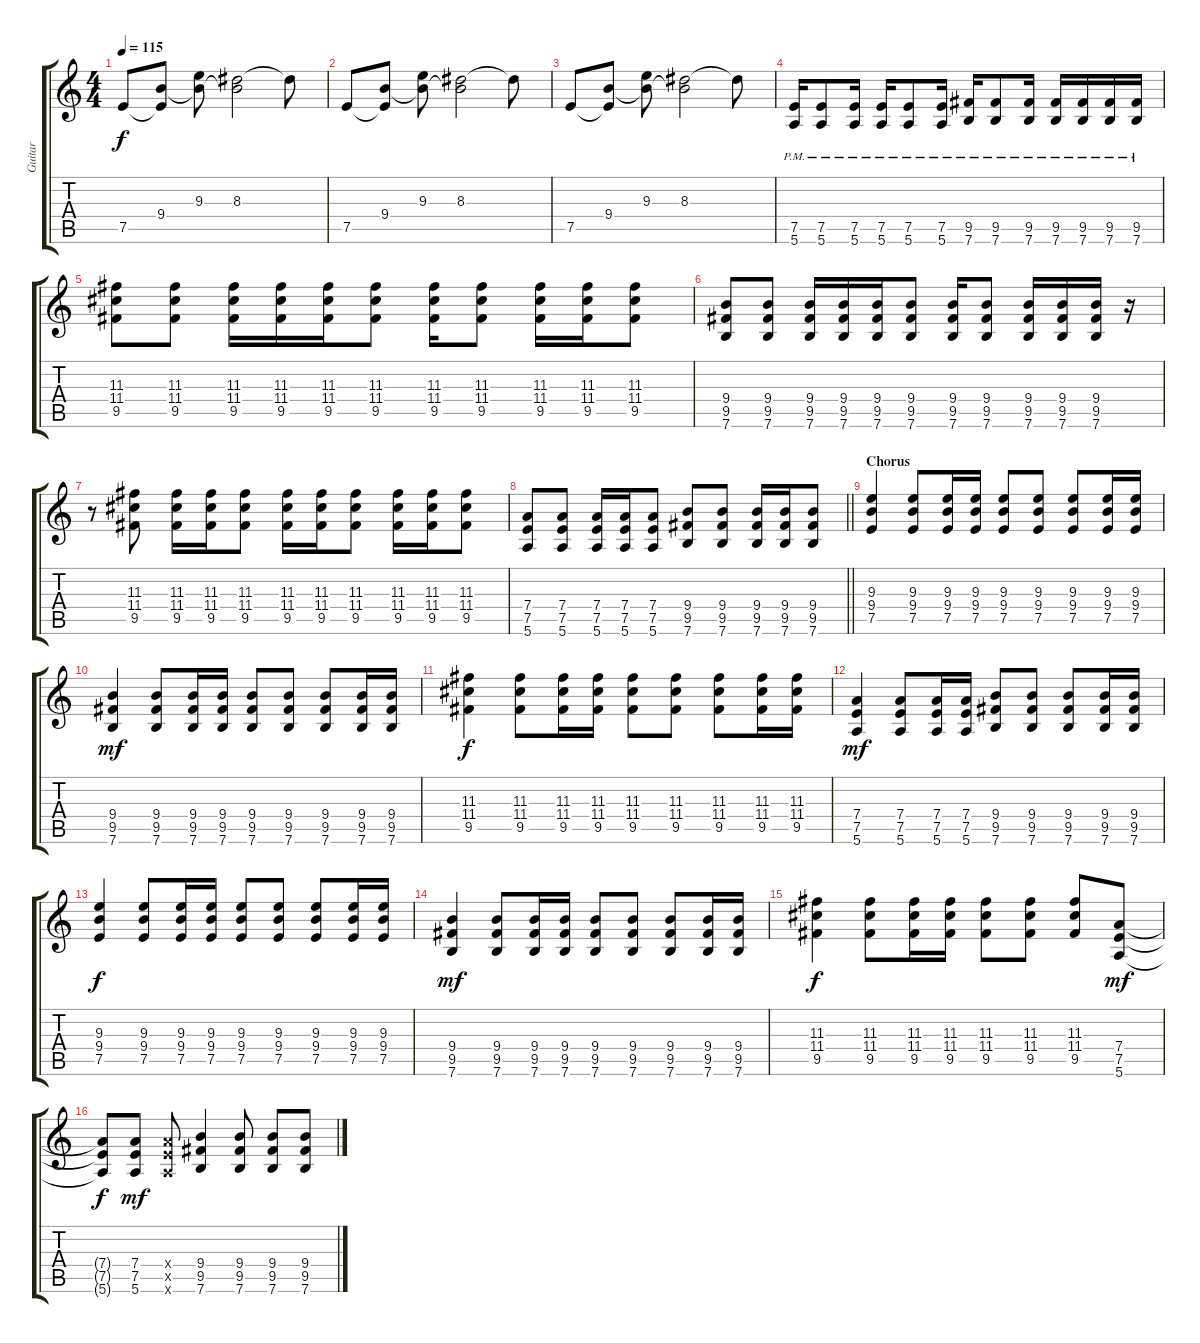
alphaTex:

\track ("Guitar" "Guitar") {instrument overdrivenguitar}
\staff {score tabs}
\tuning (E4 B3 G3 D3 A2 E2) {hide}
\ts (4 4)
\tempo 115
\clef g2
\ks c
7.5.8{dy f} (9.4 7.5{t}).8 (9.3 9.4{t}).8 (8.3 9.4{t}).2 8.3{t}.8 |
7.5.8 (9.4 7.5{t}).8 (9.3 9.4{t}).8 (8.3 9.4{t}).2 8.3{t}.8 |
7.5.8 (9.4 7.5{t}).8 (9.3 9.4{t}).8 (8.3 9.4{t}).2 8.3{t}.8 |
(7.5{pm} 5.6{pm}).16 (7.5{pm} 5.6{pm}).8 (7.5{pm} 5.6{pm}).16 (7.5{pm} 5.6{pm}).16 (7.5{pm} 5.6{pm}).8 (7.5{pm} 5.6{pm}).16 (9.5{pm} 7.6{pm}).16 (9.5{pm} 7.6{pm}).8 (9.5{pm} 7.6{pm}).16 (9.5{pm} 7.6{pm}).16 (9.5{pm} 7.6{pm}).16 (9.5{pm} 7.6{pm}).16 (9.5{pm} 7.6{pm}).16 |
(11.3 11.4 9.5).8 (11.3 11.4 9.5).8 (11.3 11.4 9.5).16 (11.3 11.4 9.5).16 (11.3 11.4 9.5).16 (11.3 11.4 9.5).8 (11.3 11.4 9.5).16 (11.3 11.4 9.5).8 (11.3 11.4 9.5).16 (11.3 11.4 9.5).16 (11.3 11.4 9.5).8 |
(9.4 9.5 7.6).8 (9.4 9.5 7.6).8 (9.4 9.5 7.6).16 (9.4 9.5 7.6).16 (9.4 9.5 7.6).16 (9.4 9.5 7.6).8 (9.4 9.5 7.6).16 (9.4 9.5 7.6).8 (9.4 9.5 7.6).16 (9.4 9.5 7.6).16 (9.4 9.5 7.6).16 r.16 |
r.8 (11.3 11.4 9.5).8 (11.3 11.4 9.5).16 (11.3 11.4 9.5).16 (11.3 11.4 9.5).8 (11.3 11.4 9.5).16 (11.3 11.4 9.5).16 (11.3 11.4 9.5).8 (11.3 11.4 9.5).16 (11.3 11.4 9.5).16 (11.3 11.4 9.5).8 |
\barLineRight lightlight
(7.4 7.5 5.6).8 (7.4 7.5 5.6).8 (7.4 7.5 5.6).16 (7.4 7.5 5.6).16 (7.4 7.5 5.6).8 (9.4 9.5 7.6).8 (9.4 9.5 7.6).8 (9.4 9.5 7.6).16 (9.4 9.5 7.6).16 (9.4 9.5 7.6).8 |
\section ("" "Chorus")
(9.3 9.4 7.5).4 (9.3 9.4 7.5).8 (9.3 9.4 7.5).16 (9.3 9.4 7.5).16 (9.3 9.4 7.5).8 (9.3 9.4 7.5).8 (9.3 9.4 7.5).8 (9.3 9.4 7.5).16 (9.3 9.4 7.5).16 |
(9.4 9.5 7.6).4{dy mf} (9.4 9.5 7.6).8 (9.4 9.5 7.6).16 (9.4 9.5 7.6).16 (9.4 9.5 7.6).8 (9.4 9.5 7.6).8 (9.4 9.5 7.6).8 (9.4 9.5 7.6).16 (9.4 9.5 7.6).16 |
(11.3 11.4 9.5).4{dy f} (11.3 11.4 9.5).8 (11.3 11.4 9.5).16 (11.3 11.4 9.5).16 (11.3 11.4 9.5).8 (11.3 11.4 9.5).8 (11.3 11.4 9.5).8 (11.3 11.4 9.5).16 (11.3 11.4 9.5).16 |
(7.4 7.5 5.6).4{dy mf} (7.4 7.5 5.6).8 (7.4 7.5 5.6).16 (7.4 7.5 5.6).16 (9.4 9.5 7.6).8 (9.4 9.5 7.6).8 (9.4 9.5 7.6).8 (9.4 9.5 7.6).16 (9.4 9.5 7.6).16 |
(9.3 9.4 7.5).4{dy f} (9.3 9.4 7.5).8 (9.3 9.4 7.5).16 (9.3 9.4 7.5).16 (9.3 9.4 7.5).8 (9.3 9.4 7.5).8 (9.3 9.4 7.5).8 (9.3 9.4 7.5).16 (9.3 9.4 7.5).16 |
(9.4 9.5 7.6).4{dy mf} (9.4 9.5 7.6).8 (9.4 9.5 7.6).16 (9.4 9.5 7.6).16 (9.4 9.5 7.6).8 (9.4 9.5 7.6).8 (9.4 9.5 7.6).8 (9.4 9.5 7.6).16 (9.4 9.5 7.6).16 |
(11.3 11.4 9.5).4{dy f} (11.3 11.4 9.5).8 (11.3 11.4 9.5).16 (11.3 11.4 9.5).16 (11.3 11.4 9.5).8 (11.3 11.4 9.5).8 (11.3 11.4 9.5).8 (7.4 7.5 5.6).8{dy mf} |
(7.4{t} 7.5{t} 5.6{t}).8{dy f} (7.4 7.5 5.6).8{dy mf} (7.4{x} 7.5{x} 5.6{x}).8 (9.4 9.5 7.6).4 (9.4 9.5 7.6).8 (9.4 9.5 7.6).8 (9.4 9.5 7.6).8
